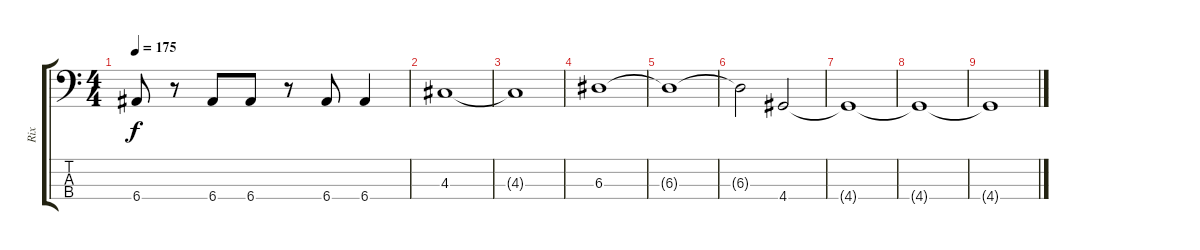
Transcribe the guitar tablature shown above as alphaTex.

\track ("Rix" "Rix") {instrument electricbasspick}
\staff {score tabs}
\tuning (G2 D2 A1 E1) {hide}
\ts (4 4)
\tempo 175
\clef f4
\ks c
6.4.8{dy f} r.8 6.4.8 6.4.8 r.8 6.4.8 6.4.4 |
4.3.1 |
4.3{t}.1 |
6.3.1 |
6.3{t}.1 |
6.3{t}.2 4.4.2 |
4.4{t}.1 |
4.4{t}.1 |
4.4{t}.1
